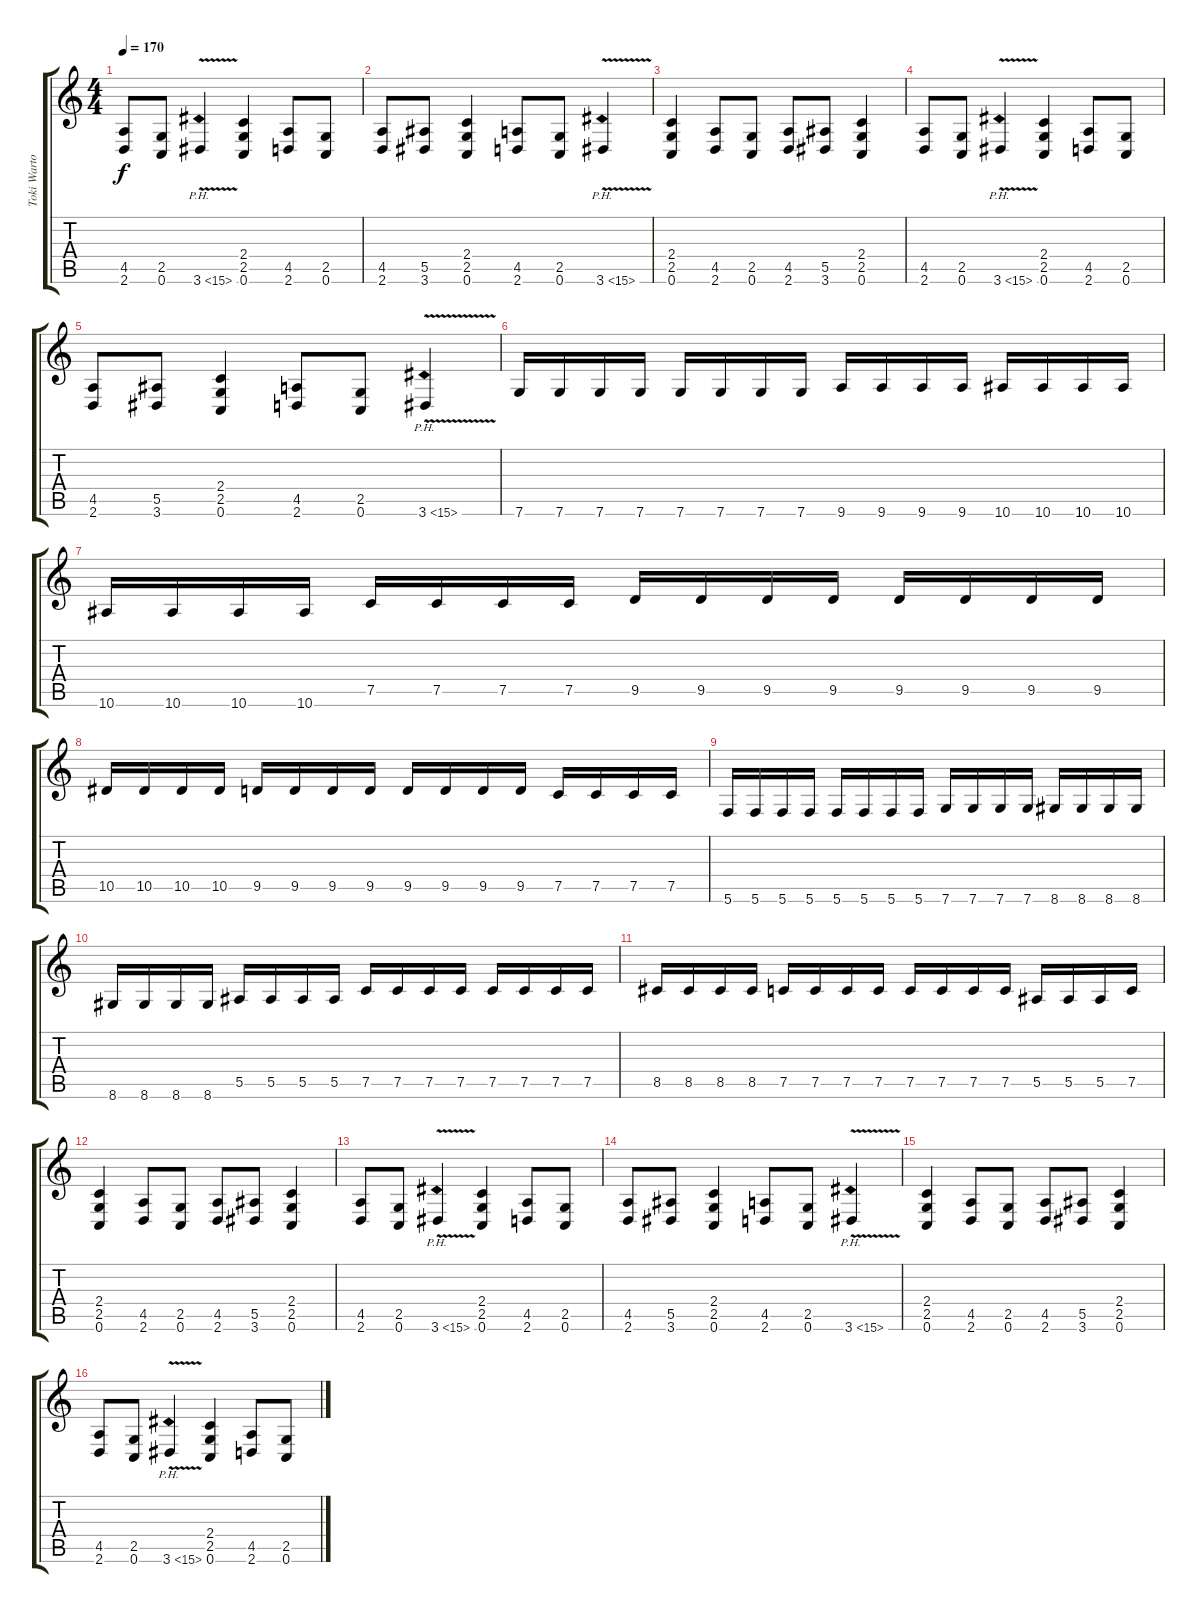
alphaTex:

\track ("Toki Wartooth" "Toki Warto") {instrument distortionguitar}
\staff {score tabs}
\tuning (C4 G3 Eb3 Bb2 F2 C2) {hide}
\ts (4 4)
\tempo 170
\clef g2
\ks c
(4.5 2.6).8{dy f} (2.5 0.6).8 3.6{ph 12 v}.4 (2.4 2.5 0.6).4 (4.5 2.6).8 (2.5 0.6).8 |
(4.5 2.6).8 (5.5 3.6).8 (2.4 2.5 0.6).4 (4.5 2.6).8 (2.5 0.6).8 3.6{ph 12 v}.4 |
(2.4 2.5 0.6).4 (4.5 2.6).8 (2.5 0.6).8 (4.5 2.6).8 (5.5 3.6).8 (2.4 2.5 0.6).4 |
(4.5 2.6).8 (2.5 0.6).8 3.6{ph 12 v}.4 (2.4 2.5 0.6).4 (4.5 2.6).8 (2.5 0.6).8 |
(4.5 2.6).8 (5.5 3.6).8 (2.4 2.5 0.6).4 (4.5 2.6).8 (2.5 0.6).8 3.6{ph 12 v}.4 |
7.6.16 7.6.16 7.6.16 7.6.16 7.6.16 7.6.16 7.6.16 7.6.16 9.6.16 9.6.16 9.6.16 9.6.16 10.6.16 10.6.16 10.6.16 10.6.16 |
10.6.16 10.6.16 10.6.16 10.6.16 7.5.16 7.5.16 7.5.16 7.5.16 9.5.16 9.5.16 9.5.16 9.5.16 9.5.16 9.5.16 9.5.16 9.5.16 |
10.5.16 10.5.16 10.5.16 10.5.16 9.5.16 9.5.16 9.5.16 9.5.16 9.5.16 9.5.16 9.5.16 9.5.16 7.5.16 7.5.16 7.5.16 7.5.16 |
5.6.16 5.6.16 5.6.16 5.6.16 5.6.16 5.6.16 5.6.16 5.6.16 7.6.16 7.6.16 7.6.16 7.6.16 8.6.16 8.6.16 8.6.16 8.6.16 |
8.6.16 8.6.16 8.6.16 8.6.16 5.5.16 5.5.16 5.5.16 5.5.16 7.5.16 7.5.16 7.5.16 7.5.16 7.5.16 7.5.16 7.5.16 7.5.16 |
8.5.16 8.5.16 8.5.16 8.5.16 7.5.16 7.5.16 7.5.16 7.5.16 7.5.16 7.5.16 7.5.16 7.5.16 5.5.16 5.5.16 5.5.16 7.5.16 |
(2.4 2.5 0.6).4 (4.5 2.6).8 (2.5 0.6).8 (4.5 2.6).8 (5.5 3.6).8 (2.4 2.5 0.6).4 |
(4.5 2.6).8 (2.5 0.6).8 3.6{ph 12 v}.4 (2.4 2.5 0.6).4 (4.5 2.6).8 (2.5 0.6).8 |
(4.5 2.6).8 (5.5 3.6).8 (2.4 2.5 0.6).4 (4.5 2.6).8 (2.5 0.6).8 3.6{ph 12 v}.4 |
(2.4 2.5 0.6).4 (4.5 2.6).8 (2.5 0.6).8 (4.5 2.6).8 (5.5 3.6).8 (2.4 2.5 0.6).4 |
(4.5 2.6).8 (2.5 0.6).8 3.6{ph 12 v}.4 (2.4 2.5 0.6).4 (4.5 2.6).8 (2.5 0.6).8
